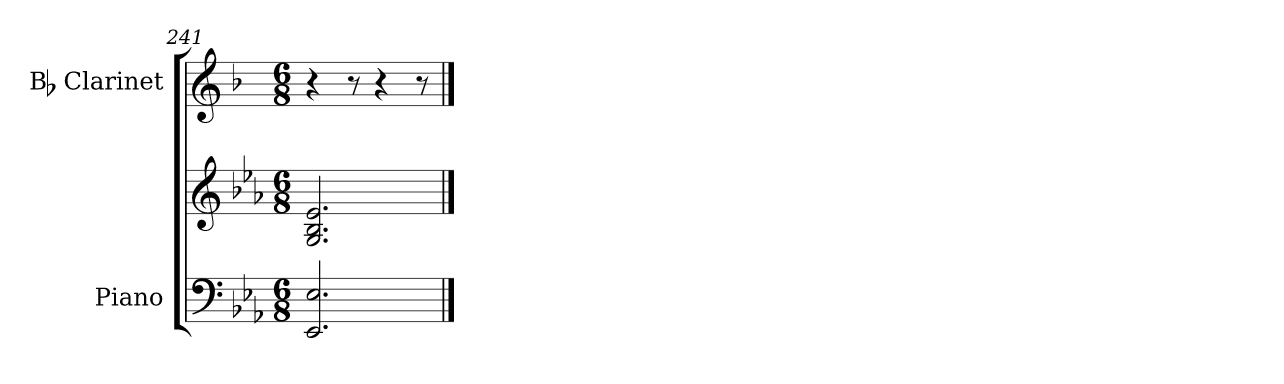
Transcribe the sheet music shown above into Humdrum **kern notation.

**kern	**kern	**kern
*part2	*part2	*part1
*staff3	*staff2	*staff1
*I"Piano	*	*I"Bb Clarinet
*I'Piano	*	*
*clefF4	*clefG2	*clefG2
*	*	*ITrd1c2
*k[b-e-a-]	*k[b-e-a-]	*k[b-e-a-]
*E-:	*E-:	*E-:
*M6/8	*M6/8	*M6/8
=241	=241	=241
2.EE-/ 2.E-/	2.G/ 2.B-/ 2.e-/	4r
.	.	8r
.	.	4r
.	.	8r
==	==	==
*-	*-	*-
